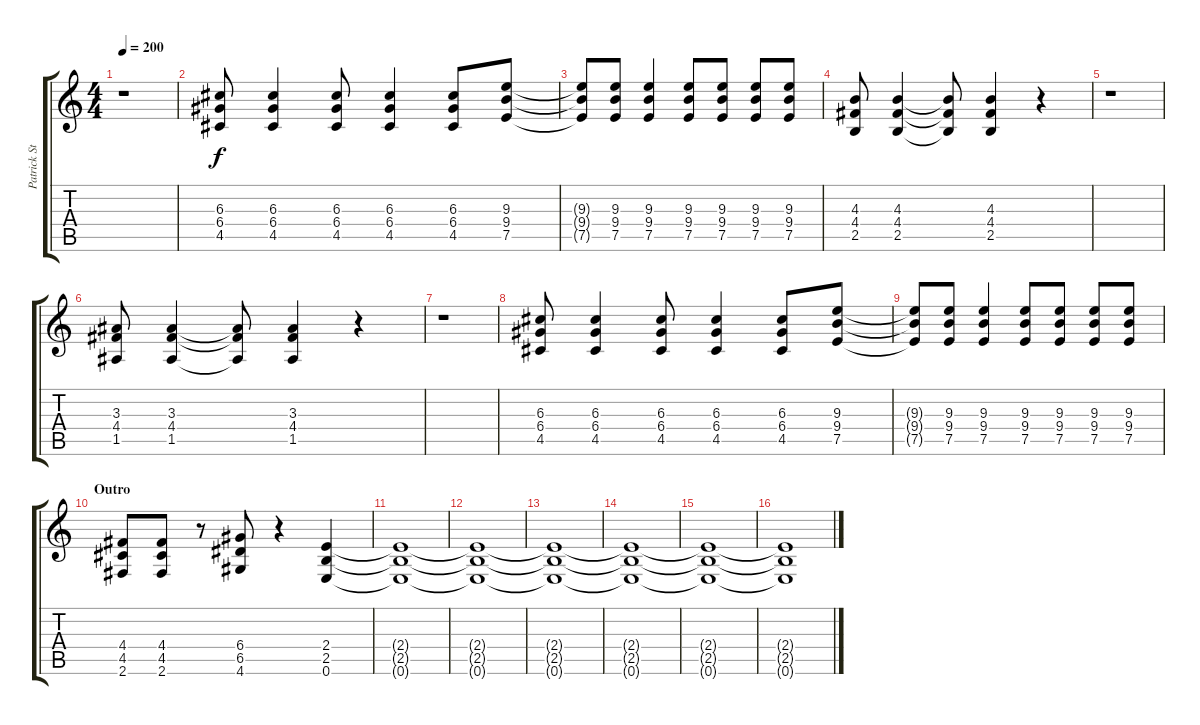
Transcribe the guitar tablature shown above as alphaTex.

\track ("Patrick Stump (Rythmn Guitar)" "Patrick St") {instrument overdrivenguitar}
\staff {score tabs}
\tuning (E4 B3 G3 D3 A2 E2) {hide}
\ts (4 4)
\tempo 200
\clef g2
\ks c
r.1{dy f} |
(6.3 6.4 4.5).8 (6.3 6.4 4.5).4 (6.3 6.4 4.5).8 (6.3 6.4 4.5).4 (6.3 6.4 4.5).8 (9.3 9.4 7.5).8 |
(9.3{t} 9.4{t} 7.5{t}).8 (9.3 9.4 7.5).8 (9.3 9.4 7.5).4 (9.3 9.4 7.5).8 (9.3 9.4 7.5).8 (9.3 9.4 7.5).8 (9.3 9.4 7.5).8 |
(4.3 4.4 2.5).8 (4.3 4.4 2.5).4 (4.3{t} 4.4{t} 2.5{t}).8 (4.3 4.4 2.5).4 r.4 |
r.1 |
(3.3 4.4 1.5).8 (3.3 4.4 1.5).4 (3.3{t} 4.4{t} 1.5{t}).8 (3.3 4.4 1.5).4 r.4 |
r.1 |
(6.3 6.4 4.5).8 (6.3 6.4 4.5).4 (6.3 6.4 4.5).8 (6.3 6.4 4.5).4 (6.3 6.4 4.5).8 (9.3 9.4 7.5).8 |
(9.3{t} 9.4{t} 7.5{t}).8 (9.3 9.4 7.5).8 (9.3 9.4 7.5).4 (9.3 9.4 7.5).8 (9.3 9.4 7.5).8 (9.3 9.4 7.5).8 (9.3 9.4 7.5).8 |
\section ("" "Outro")
(4.4 4.5 2.6).8 (4.4 4.5 2.6).8 r.8 (6.4 6.5 4.6).8 r.4 (2.4 2.5 0.6).4 |
(2.4{t} 2.5{t} 0.6{t}).1 |
(2.4{t} 2.5{t} 0.6{t}).1 |
(2.4{t} 2.5{t} 0.6{t}).1{volume 0} |
(2.4{t} 2.5{t} 0.6{t}).1 |
(2.4{t} 2.5{t} 0.6{t}).1 |
(2.4{t} 2.5{t} 0.6{t}).1
